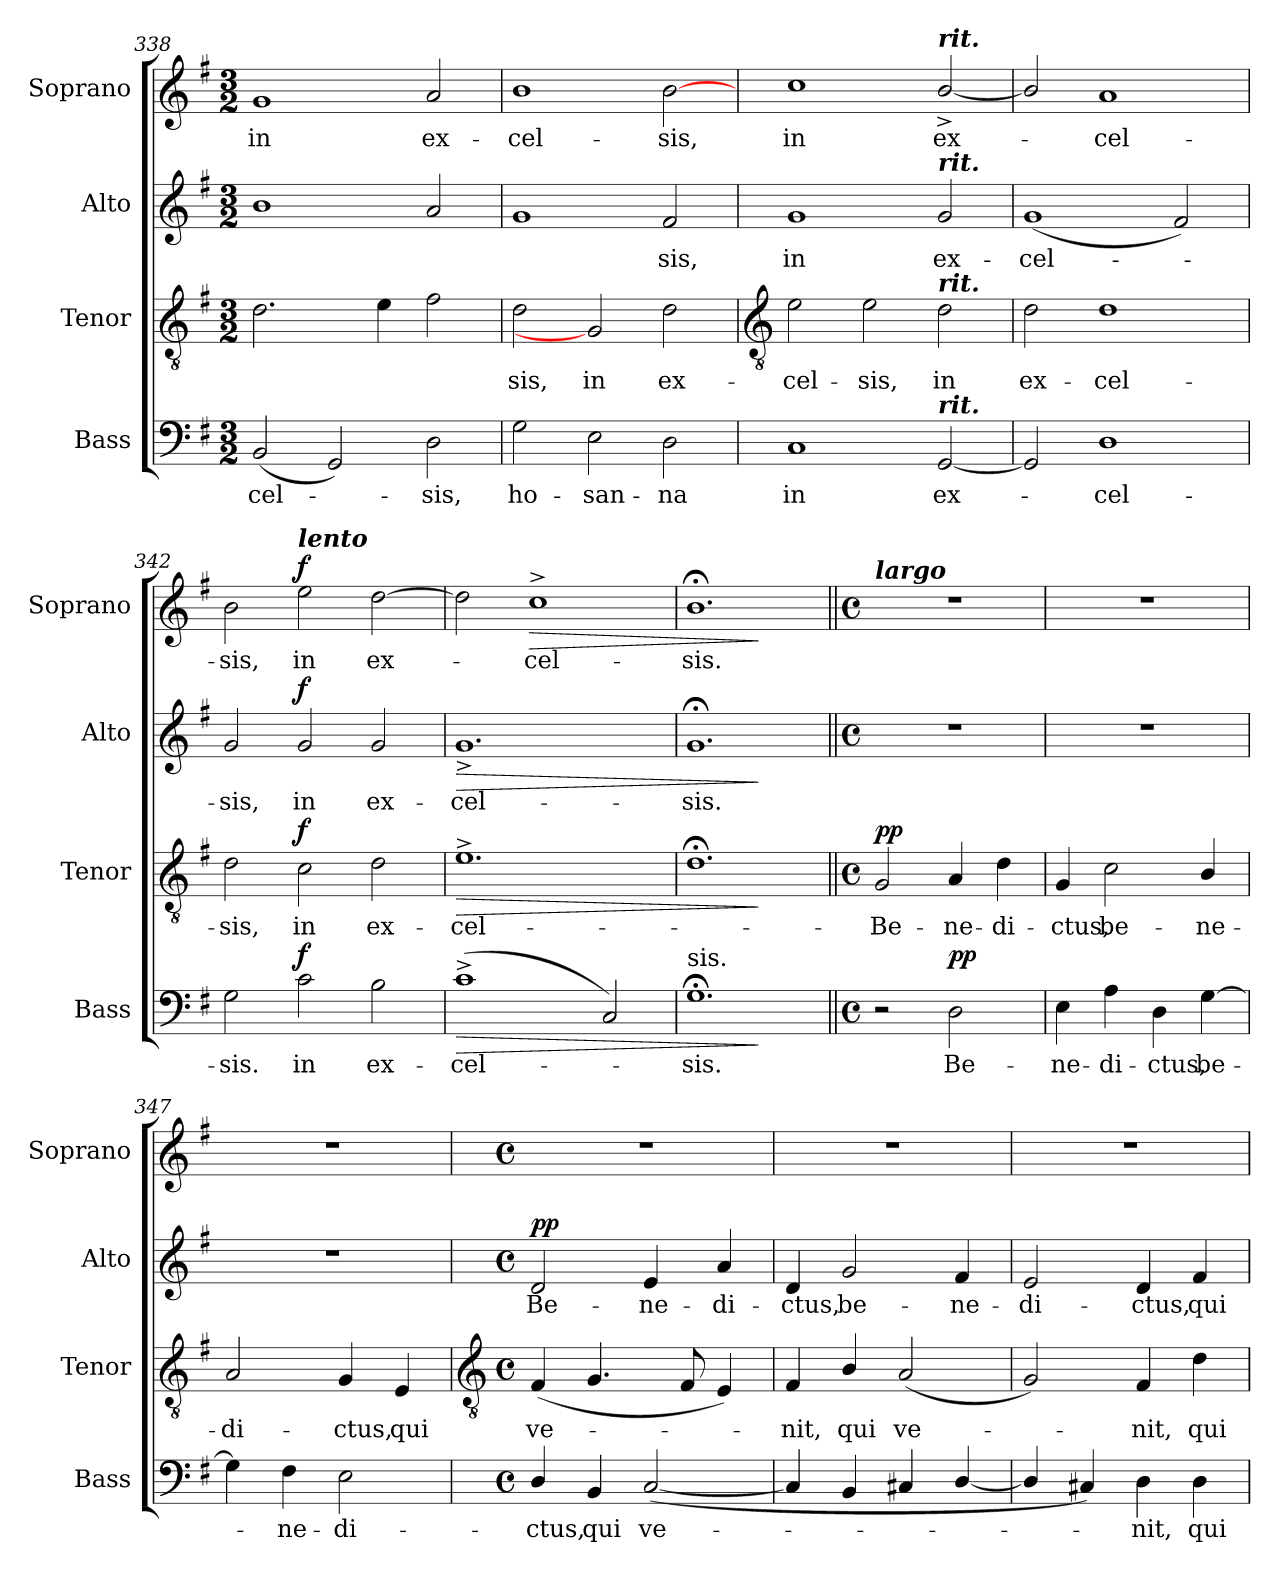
**kern	**text	**dynam	**kern	**text	**dynam	**kern	**text	**dynam	**kern	**text	**dynam
*part4	*part4	*part4	*part3	*part3	*part3	*part2	*part2	*part2	*part1	*part1	*part1
*staff4	*staff4	*staff4	*staff3	*staff3	*staff3	*staff2	*staff2	*staff2	*staff1	*staff1	*staff1
*I"Bass	*	*	*I"Tenor	*	*	*I"Alto	*	*	*I"Soprano	*	*
*I'Bass	*	*	*I'Tenor	*	*	*I'Alto	*	*	*I'Soprano	*	*
*clefF4	*	*	*clefGv2	*	*	*clefG2	*	*	*clefG2	*	*
*k[f#]	*	*	*k[f#]	*	*	*k[f#]	*	*	*k[f#]	*	*
*G:	*	*	*G:	*	*	*G:	*	*	*G:	*	*
*M3/2	*	*	*M3/2	*	*	*M3/2	*	*	*M3/2	*	*
=338	=338	=338	=338	=338	=338	=338	=338	=338	=338	=338	=338
!	!LO:LY:b	!	!	!	!	!	!	!	!	!LO:LY:b	!
(<2BB	-cel-	.	2.d	.	.	1b	.	.	1g	in	.
2GG)	.	.	.	.	.	.	.	.	.	.	.
.	.	.	4e	.	.	.	.	.	.	.	.
!	!LO:LY:b	!	!	!	!	!	!	!	!	!LO:LY:b	!
2D	sis,	.	2f#	.	.	2a	.	.	2a	ex-	.
=339	=339	=339	=339	=339	=339	=339	=339	=339	=339	=339	=339
!	!LO:LY:b	!	!	!LO:LY:b	!	!	!	!	!	!LO:LY:b	!
2G	ho-	.	2d	sis,	.	1g	.	.	1b	-cel-	.
!	!LO:LY:b	!	!	!LO:LY:b	!	!	!	!	!	!	!
2E	-san-	.	2G]	in	.	.	.	.	.	.	.
!	!LO:LY:b	!	!	!LO:LY:b	!	!	!LO:LY:b	!	!	!LO:LY:b	!
2D	-na	.	2d	ex-	.	2f#	sis,	.	[2b	-sis,	.
!!LO:LB:g=z
=340	=340	=340	=340	=340	=340	=340	=340	=340	=340	=340	=340
*	*	*	*clefGv2	*	*	*	*	*	*	*	*
!	!LO:LY:b	!	!	!LO:LY:b	!	!	!LO:LY:b	!	!	!LO:LY:b	!
1C	in	.	2e	-cel-	.	1g	in	.	1cc	in	.
!	!	!	!	!LO:LY:b	!	!	!	!	!	!	!
.	.	.	2e	-sis,	.	.	.	.	.	.	.
!	!	!	!	!	!	!	!	!	!LO:TX:a:Bi:t=rit.	!	!
!	!	!	!	!	!	!LO:TX:a:Bi:t=rit.	!	!	!	!	!
!	!	!	!LO:TX:a:Bi:t=rit.	!	!	!	!	!	!	!	!
!LO:TX:a:Bi:t=rit.	!	!	!	!	!	!	!	!	!	!	!
!	!LO:LY:b	!	!	!LO:LY:b	!	!	!LO:LY:b	!	!	!LO:LY:b	!
[2GG	ex-	.	2d	in	.	2g	ex-	.	[2b^/	ex-	.
=341	=341	=341	=341	=341	=341	=341	=341	=341	=341	=341	=341
!	!	!	!	!LO:LY:b	!	!	!LO:LY:b	!	!	!	!
2GG]	.	.	2d	ex-	.	(<1g	-cel-	.	2b/]	.	.
!	!LO:LY:b	!	!	!LO:LY:b	!	!	!	!	!	!LO:LY:b	!
1D	cel-	.	1d	-cel-	.	.	.	.	1a	cel-	.
.	.	.	.	.	.	2f#)	.	.	.	.	.
=342	=342	=342	=342	=342	=342	=342	=342	=342	=342	=342	=342
!	!LO:LY:b	!	!	!LO:LY:b	!	!	!LO:LY:b	!	!	!LO:LY:b	!
2G	-sis.	.	2d	-sis,	.	2g	sis,	.	2b	-sis,	.
!	!	!	!	!	!	!	!	!	!LO:TX:a:Bi:t=lento	!	!
!	!LO:LY:b	!LO:DY:b	!	!LO:LY:b	!LO:DY:b	!	!LO:LY:b	!LO:DY:b	!	!LO:LY:b	!LO:DY:b
2c	in	f	2c	in	f	2g	in	f	2ee	in	f
!	!LO:LY:b	!	!	!LO:LY:b	!	!	!LO:LY:b	!	!	!LO:LY:b	!
2B	ex-	.	2d	ex-	.	2g	ex-	.	[2dd	ex-	.
=343	=343	=343	=343	=343	=343	=343	=343	=343	=343	=343	=343
!	!LO:LY:b	!LO:HP:b	!	!LO:LY:b	!LO:HP:b	!	!LO:LY:b	!LO:HP:b	!	!	!
(<1c^	-cel-	>	1.e^	-cel-	>	1.g^	-cel-	>	2dd]	.	.
!	!	!	!	!	!	!	!	!	!	!LO:LY:b	!LO:HP:b
.	.	.	.	.	.	.	.	.	1cc^	cel-	>
2C)	.	.	.	.	.	.	.	.	.	.	.
=344	=344	=344	=344	=344	=344	=344	=344	=344	=344	=344	=344
!LO:TX:a:t=sis.	!	!	!	!	!	!	!	!	!	!	!
!	!LO:LY:b	!	!	!	!	!	!LO:LY:b	!	!	!LO:LY:b	!
1.G;<	sis.	.	1.d;<	.	.	1.g;<	-sis.	.	1.b;<	-sis.	.
.	.	]	.	.	]	.	.	]	.	.	]
=345||	=345||	=345||	=345||	=345||	=345||	=345||	=345||	=345||	=345||	=345||	=345||
*M4/4	*	*	*M4/4	*	*	*M4/4	*	*	*M4/4	*	*
*met(c)	*	*	*met(c)	*	*	*met(c)	*	*	*met(c)	*	*
*	*	*	*	*	*	*	*	*	*MM52	*	*
!	!	!	!	!	!	!	!	!	!LO:TX:a:Bi:t=largo	!	!
!	!	!	!	!LO:LY:b	!LO:DY:b	!	!	!	!	!	!
2r	.	.	2G	-Be-	pp	1r	.	.	1r	.	.
!	!LO:LY:b	!LO:DY:b	!	!LO:LY:b	!	!	!	!	!	!	!
2D	Be-	pp	4A	-ne-	.	.	.	.	.	.	.
!	!	!	!	!LO:LY:b	!	!	!	!	!	!	!
.	.	.	4d	-di-	.	.	.	.	.	.	.
=346	=346	=346	=346	=346	=346	=346	=346	=346	=346	=346	=346
!	!LO:LY:b	!	!	!LO:LY:b	!	!	!	!	!	!	!
4E	-ne-	.	4G	-ctus,	.	1r	.	.	1r	.	.
!	!LO:LY:b	!	!	!LO:LY:b	!	!	!	!	!	!	!
4A	-di-	.	2c	be-	.	.	.	.	.	.	.
!	!LO:LY:b	!	!	!	!	!	!	!	!	!	!
4D	-ctus,	.	.	.	.	.	.	.	.	.	.
!	!LO:LY:b	!	!	!LO:LY:b	!	!	!	!	!	!	!
[4G	be-	.	4B/	-ne-	.	.	.	.	.	.	.
=347	=347	=347	=347	=347	=347	=347	=347	=347	=347	=347	=347
!	!	!	!	!LO:LY:b	!	!	!	!	!	!	!
4G]	.	.	2A	-di-	.	1r	.	.	1r	.	.
!	!LO:LY:b	!	!	!	!	!	!	!	!	!	!
4F#	ne-	.	.	.	.	.	.	.	.	.	.
!	!LO:LY:b	!	!	!LO:LY:b	!	!	!	!	!	!	!
2E	-di-	.	4G	-ctus,	.	.	.	.	.	.	.
!	!	!	!	!LO:LY:b	!	!	!	!	!	!	!
.	.	.	4E	qui	.	.	.	.	.	.	.
!!LO:LB:g=z
=348	=348	=348	=348	=348	=348	=348	=348	=348	=348	=348	=348
*	*	*	*clefGv2	*	*	*	*	*	*	*	*
*M4/4	*	*	*M4/4	*	*	*M4/4	*	*	*M4/4	*	*
*met(c)	*	*	*met(c)	*	*	*met(c)	*	*	*met(c)	*	*
!	!LO:LY:b	!	!	!LO:LY:b	!	!	!LO:LY:b	!LO:DY:b	!	!	!
4D/	-ctus,	.	(<4F#	ve-	.	2d	Be-	pp	1r	.	.
!	!LO:LY:b	!	!	!	!	!	!	!	!	!	!
4BB	qui	.	4.G	.	.	.	.	.	.	.	.
!	!LO:LY:b	!	!	!	!	!	!LO:LY:b	!	!	!	!
(<[2C	ve-	.	.	.	.	4e	-ne-	.	.	.	.
.	.	.	8F#	.	.	.	.	.	.	.	.
!	!	!	!	!	!	!	!LO:LY:b	!	!	!	!
.	.	.	4E)	.	.	4a	-di-	.	.	.	.
=349	=349	=349	=349	=349	=349	=349	=349	=349	=349	=349	=349
!	!	!	!	!LO:LY:b	!	!	!LO:LY:b	!	!	!	!
4C]	.	.	4F#	nit,	.	4d	-ctus,	.	1r	.	.
!	!	!	!	!LO:LY:b	!	!	!LO:LY:b	!	!	!	!
4BB	.	.	4B/	qui	.	2g	be-	.	.	.	.
!	!	!	!	!LO:LY:b	!	!	!	!	!	!	!
4C#X	.	.	(<2A	ve-	.	.	.	.	.	.	.
!	!	!	!	!	!	!	!LO:LY:b	!	!	!	!
[4D/	.	.	.	.	.	4f#	-ne-	.	.	.	.
=350	=350	=350	=350	=350	=350	=350	=350	=350	=350	=350	=350
!	!	!	!	!	!	!	!LO:LY:b	!	!	!	!
4D/]	.	.	2G)	.	.	2e	-di-	.	1r	.	.
4C#X)	.	.	.	.	.	.	.	.	.	.	.
!	!LO:LY:b	!	!	!LO:LY:b	!	!	!LO:LY:b	!	!	!	!
4D	nit,	.	4F#	nit,	.	4d	-ctus,	.	.	.	.
!	!LO:LY:b	!	!	!LO:LY:b	!	!	!LO:LY:b	!	!	!	!
4D	qui	.	4d	qui	.	4f#	qui	.	.	.	.
=	=	=	=	=	=	=	=	=	=	=	=
*-	*-	*-	*-	*-	*-	*-	*-	*-	*-	*-	*-
